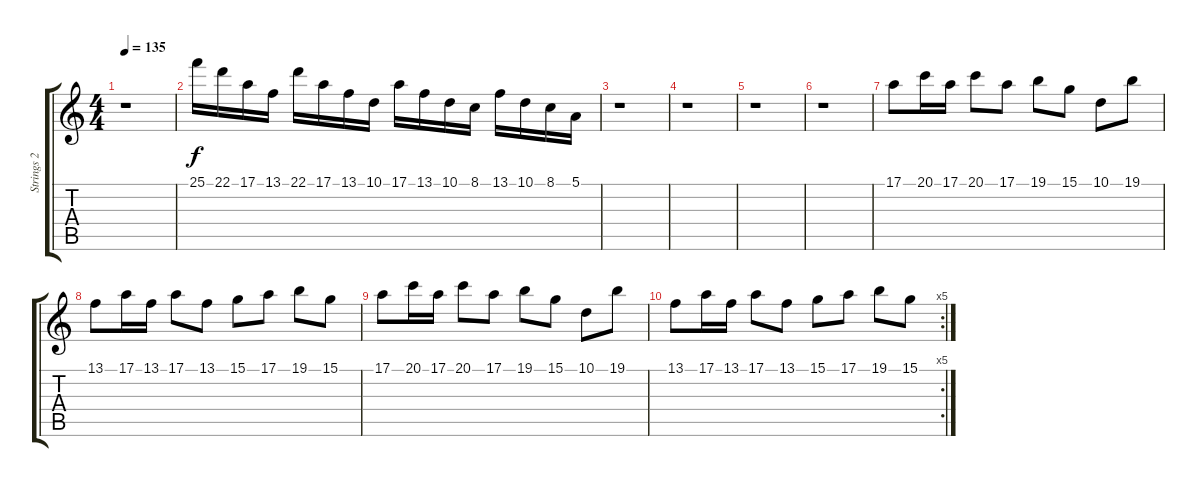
\track ("Strings 2" "Strings 2") {instrument celesta}
\staff {score tabs}
\tuning (E4 B3 G3 D3 A2 E2) {hide}
\ts (4 4)
\tempo 135
\clef g2
\ks c
r.1{dy f} |
25.1.16 22.1.16 17.1.16 13.1.16 22.1.16 17.1.16 13.1.16 10.1.16 17.1.16 13.1.16 10.1.16 8.1.16 13.1.16 10.1.16 8.1.16 5.1.16 |
r.1 |
r.1 |
r.1 |
r.1 |
17.1.8 20.1.16 17.1.16 20.1.8 17.1.8 19.1.8 15.1.8 10.1.8 19.1.8 |
13.1.8 17.1.16 13.1.16 17.1.8 13.1.8 15.1.8 17.1.8 19.1.8 15.1.8 |
17.1.8 20.1.16 17.1.16 20.1.8 17.1.8 19.1.8 15.1.8 10.1.8 19.1.8 |
\rc 5
13.1.8 17.1.16 13.1.16 17.1.8 13.1.8 15.1.8 17.1.8 19.1.8 15.1.8
